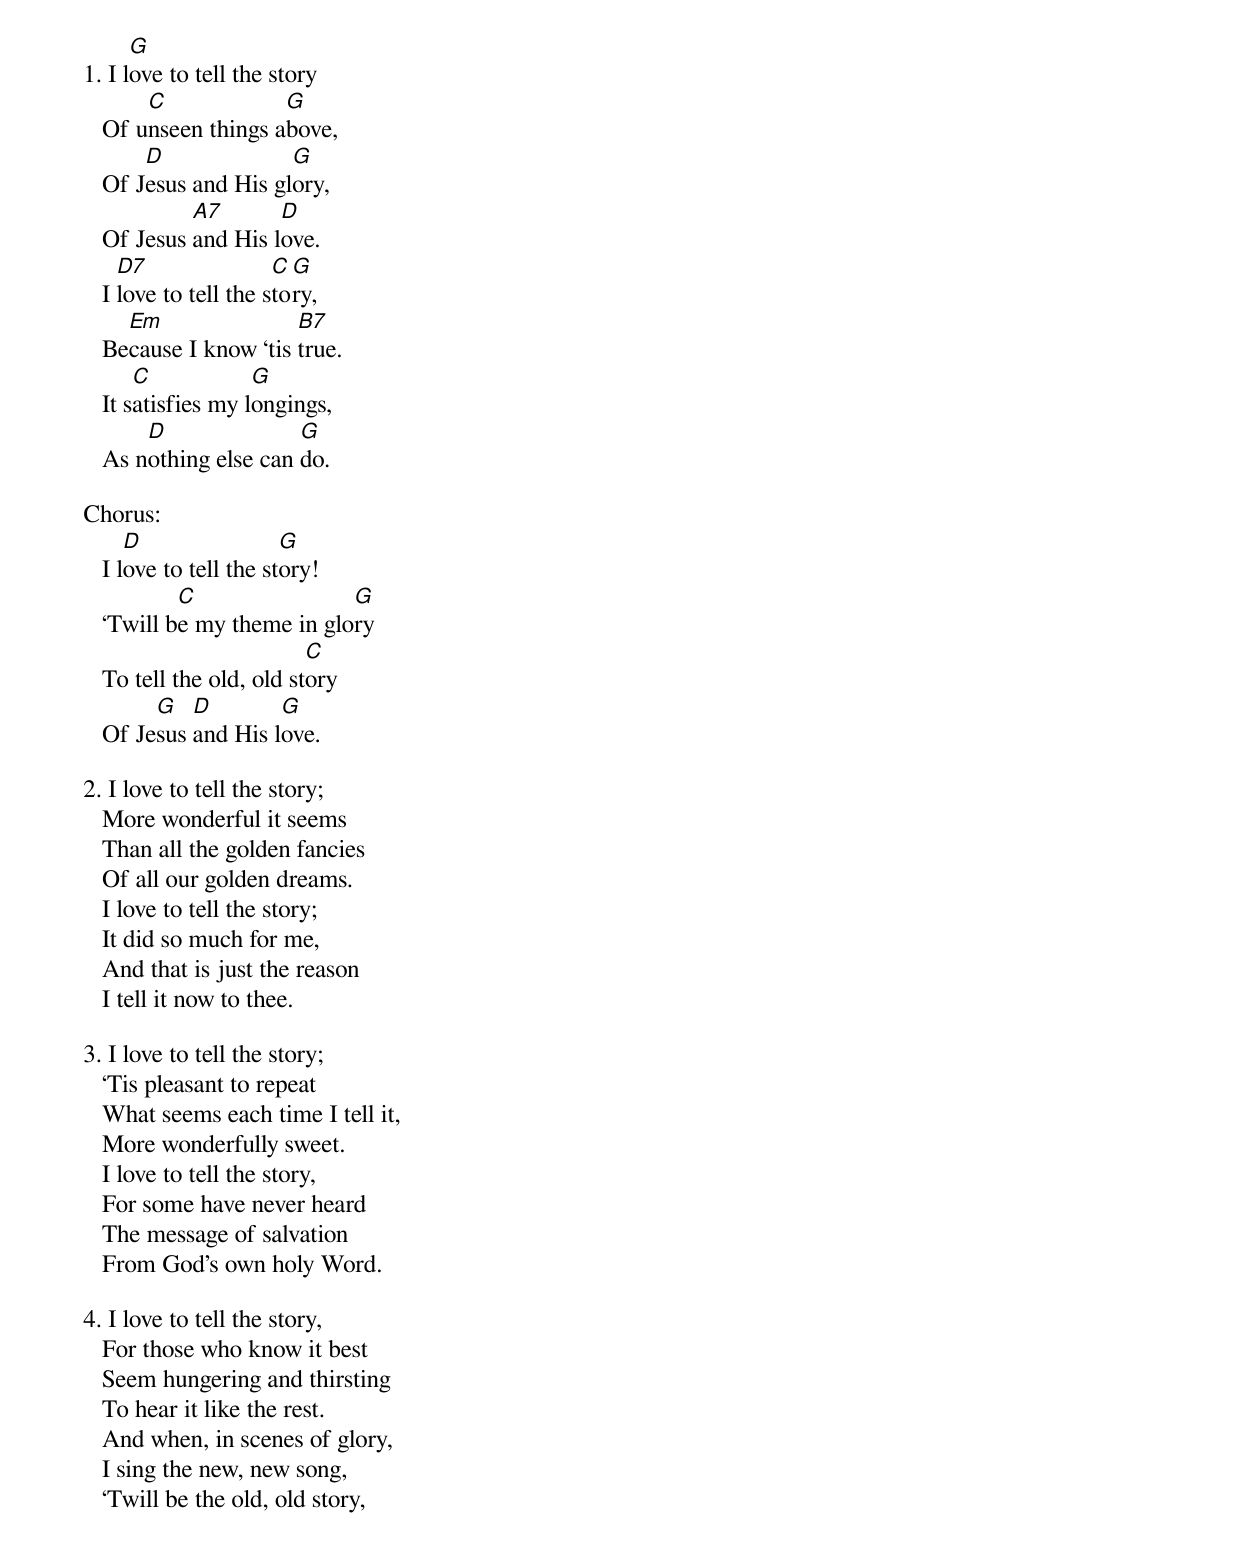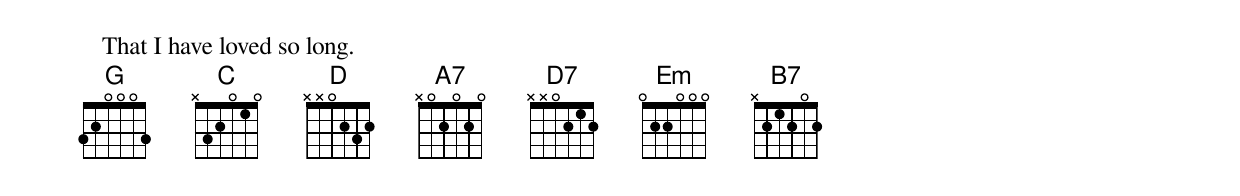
      G
1. I love to tell the story
       C             G
   Of unseen things above,
       D              G
   Of Jesus and His glory,
            A7       D
   Of Jesus and His love.
     D7                C G
   I love to tell the story,
     Em                B7
   Because I know ‘tis true.
       C            G
   It satisfies my longings,
       D               G
   As nothing else can do.

Chorus:
      D                 G
   I love to tell the story!
           C                G
   ‘Twill be my theme in glory
                          C
   To tell the old, old story
        G   D        G
   Of Jesus and His love.

2. I love to tell the story;
   More wonderful it seems
   Than all the golden fancies
   Of all our golden dreams.
   I love to tell the story;
   It did so much for me,
   And that is just the reason
   I tell it now to thee.

3. I love to tell the story;
   ‘Tis pleasant to repeat
   What seems each time I tell it,
   More wonderfully sweet.
   I love to tell the story,
   For some have never heard
   The message of salvation
   From God’s own holy Word.

4. I love to tell the story,
   For those who know it best
   Seem hungering and thirsting
   To hear it like the rest.
   And when, in scenes of glory,
   I sing the new, new song,
   ‘Twill be the old, old story,
   That I have loved so long.
